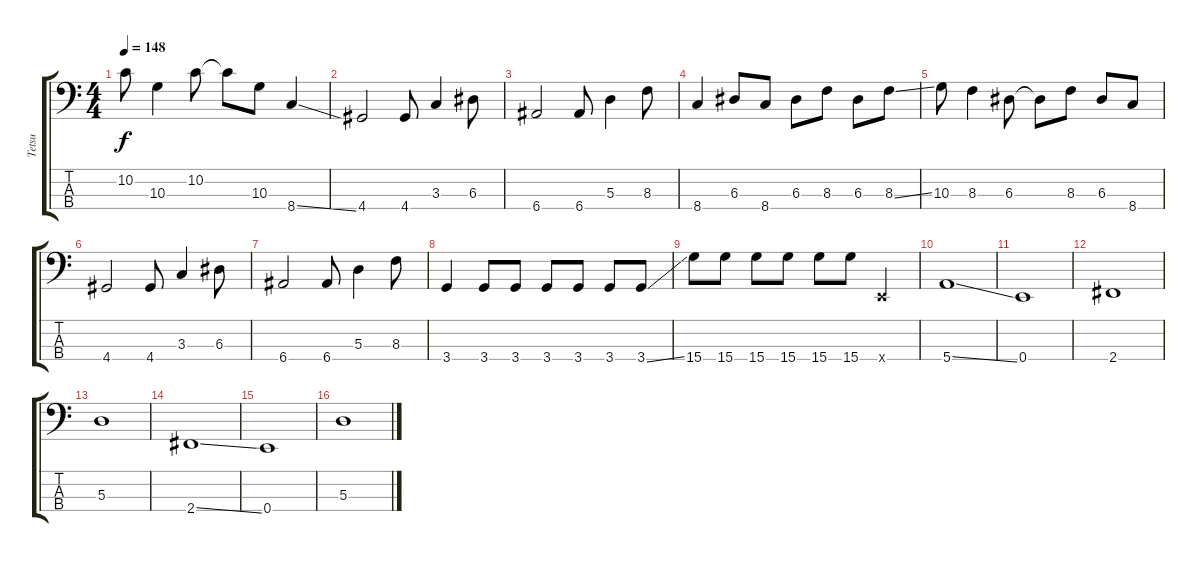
\track ("Tetsu" "Tetsu") {instrument electricbasspick}
\staff {score tabs}
\tuning (G2 D2 A1 E1) {hide}
\ts (4 4)
\tempo 148
\clef f4
\ks c
10.2.8{dy f} 10.3.4 10.2.8 10.2{t}.8 10.3.8 8.4{ss}.4 |
4.4.2 4.4.8 3.3.4 6.3.8 |
6.4.2 6.4.8 5.3.4 8.3.8 |
8.4.4 6.3.8 8.4.8 6.3.8 8.3.8 6.3.8 8.3{ss}.8 |
10.3.8 8.3.4 6.3.8 6.3{t}.8 8.3.8 6.3.8 8.4.8 |
4.4.2 4.4.8 3.3.4 6.3.8 |
6.4.2 6.4.8 5.3.4 8.3.8 |
3.4.4 3.4.8 3.4.8 3.4.8 3.4.8 3.4.8 3.4{ss}.8 |
15.4.8 15.4.8 15.4.8 15.4.8 15.4.8 15.4.8 0.4{x}.4 |
5.4{ss}.1 |
0.4.1 |
2.4.1 |
5.3.1 |
2.4{ss}.1 |
0.4.1 |
5.3.1
